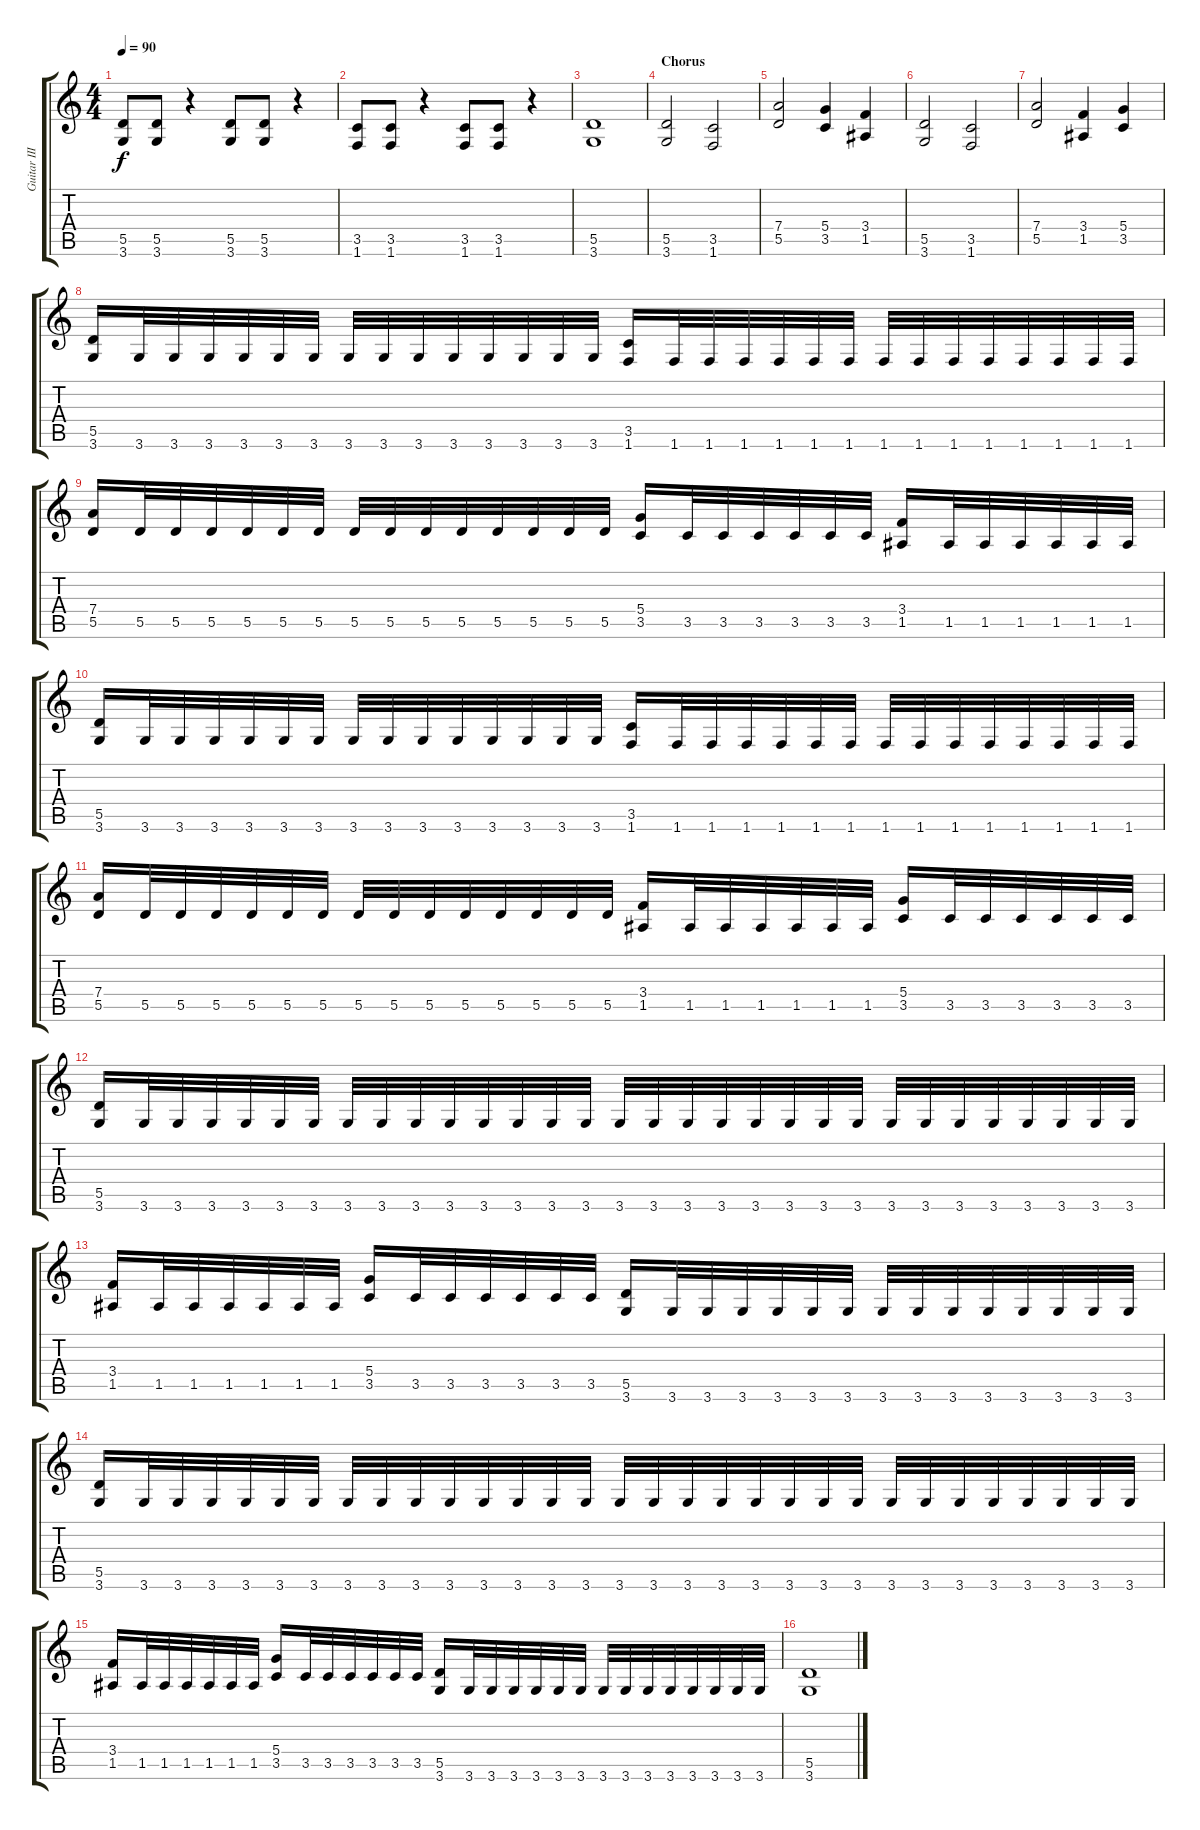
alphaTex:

\track ("Guitar III" "Guitar III") {instrument distortionguitar}
\staff {score tabs}
\tuning (E4 B3 G3 D3 A2 E2) {hide}
\ts (4 4)
\tempo 90
\clef g2
\ks c
(5.5 3.6).8{dy f} (5.5 3.6).8 r.4 (5.5 3.6).8 (5.5 3.6).8 r.4 |
(3.5 1.6).8 (3.5 1.6).8 r.4 (3.5 1.6).8 (3.5 1.6).8 r.4 |
(5.5 3.6).1 |
\section ("" "Chorus")
(5.5 3.6).2 (3.5 1.6).2 |
(7.4 5.5).2 (5.4 3.5).4 (3.4 1.5).4 |
(5.5 3.6).2 (3.5 1.6).2 |
(7.4 5.5).2 (3.4 1.5).4 (5.4 3.5).4 |
(5.5 3.6).16 3.6.32 3.6.32 3.6.32 3.6.32 3.6.32 3.6.32 3.6.32 3.6.32 3.6.32 3.6.32 3.6.32 3.6.32 3.6.32 3.6.32 (3.5 1.6).16 1.6.32 1.6.32 1.6.32 1.6.32 1.6.32 1.6.32 1.6.32 1.6.32 1.6.32 1.6.32 1.6.32 1.6.32 1.6.32 1.6.32 |
(7.4 5.5).16 5.5.32 5.5.32 5.5.32 5.5.32 5.5.32 5.5.32 5.5.32 5.5.32 5.5.32 5.5.32 5.5.32 5.5.32 5.5.32 5.5.32 (5.4 3.5).16 3.5.32 3.5.32 3.5.32 3.5.32 3.5.32 3.5.32 (3.4 1.5).16 1.5.32 1.5.32 1.5.32 1.5.32 1.5.32 1.5.32 |
(5.5 3.6).16 3.6.32 3.6.32 3.6.32 3.6.32 3.6.32 3.6.32 3.6.32 3.6.32 3.6.32 3.6.32 3.6.32 3.6.32 3.6.32 3.6.32 (3.5 1.6).16 1.6.32 1.6.32 1.6.32 1.6.32 1.6.32 1.6.32 1.6.32 1.6.32 1.6.32 1.6.32 1.6.32 1.6.32 1.6.32 1.6.32 |
(7.4 5.5).16 5.5.32 5.5.32 5.5.32 5.5.32 5.5.32 5.5.32 5.5.32 5.5.32 5.5.32 5.5.32 5.5.32 5.5.32 5.5.32 5.5.32 (3.4 1.5).16 1.5.32 1.5.32 1.5.32 1.5.32 1.5.32 1.5.32 (5.4 3.5).16 3.5.32 3.5.32 3.5.32 3.5.32 3.5.32 3.5.32 |
(5.5 3.6).16 3.6.32 3.6.32 3.6.32 3.6.32 3.6.32 3.6.32 3.6.32 3.6.32 3.6.32 3.6.32 3.6.32 3.6.32 3.6.32 3.6.32 3.6.32 3.6.32 3.6.32 3.6.32 3.6.32 3.6.32 3.6.32 3.6.32 3.6.32 3.6.32 3.6.32 3.6.32 3.6.32 3.6.32 3.6.32 3.6.32 |
(3.4 1.5).16 1.5.32 1.5.32 1.5.32 1.5.32 1.5.32 1.5.32 (5.4 3.5).16 3.5.32 3.5.32 3.5.32 3.5.32 3.5.32 3.5.32 (5.5 3.6).16 3.6.32 3.6.32 3.6.32 3.6.32 3.6.32 3.6.32 3.6.32 3.6.32 3.6.32 3.6.32 3.6.32 3.6.32 3.6.32 3.6.32 |
(5.5 3.6).16 3.6.32 3.6.32 3.6.32 3.6.32 3.6.32 3.6.32 3.6.32 3.6.32 3.6.32 3.6.32 3.6.32 3.6.32 3.6.32 3.6.32 3.6.32 3.6.32 3.6.32 3.6.32 3.6.32 3.6.32 3.6.32 3.6.32 3.6.32 3.6.32 3.6.32 3.6.32 3.6.32 3.6.32 3.6.32 3.6.32 |
(3.4 1.5).16 1.5.32 1.5.32 1.5.32 1.5.32 1.5.32 1.5.32 (5.4 3.5).16 3.5.32 3.5.32 3.5.32 3.5.32 3.5.32 3.5.32 (5.5 3.6).16 3.6.32 3.6.32 3.6.32 3.6.32 3.6.32 3.6.32 3.6.32 3.6.32 3.6.32 3.6.32 3.6.32 3.6.32 3.6.32 3.6.32 |
(5.5 3.6).1{volume 0}
